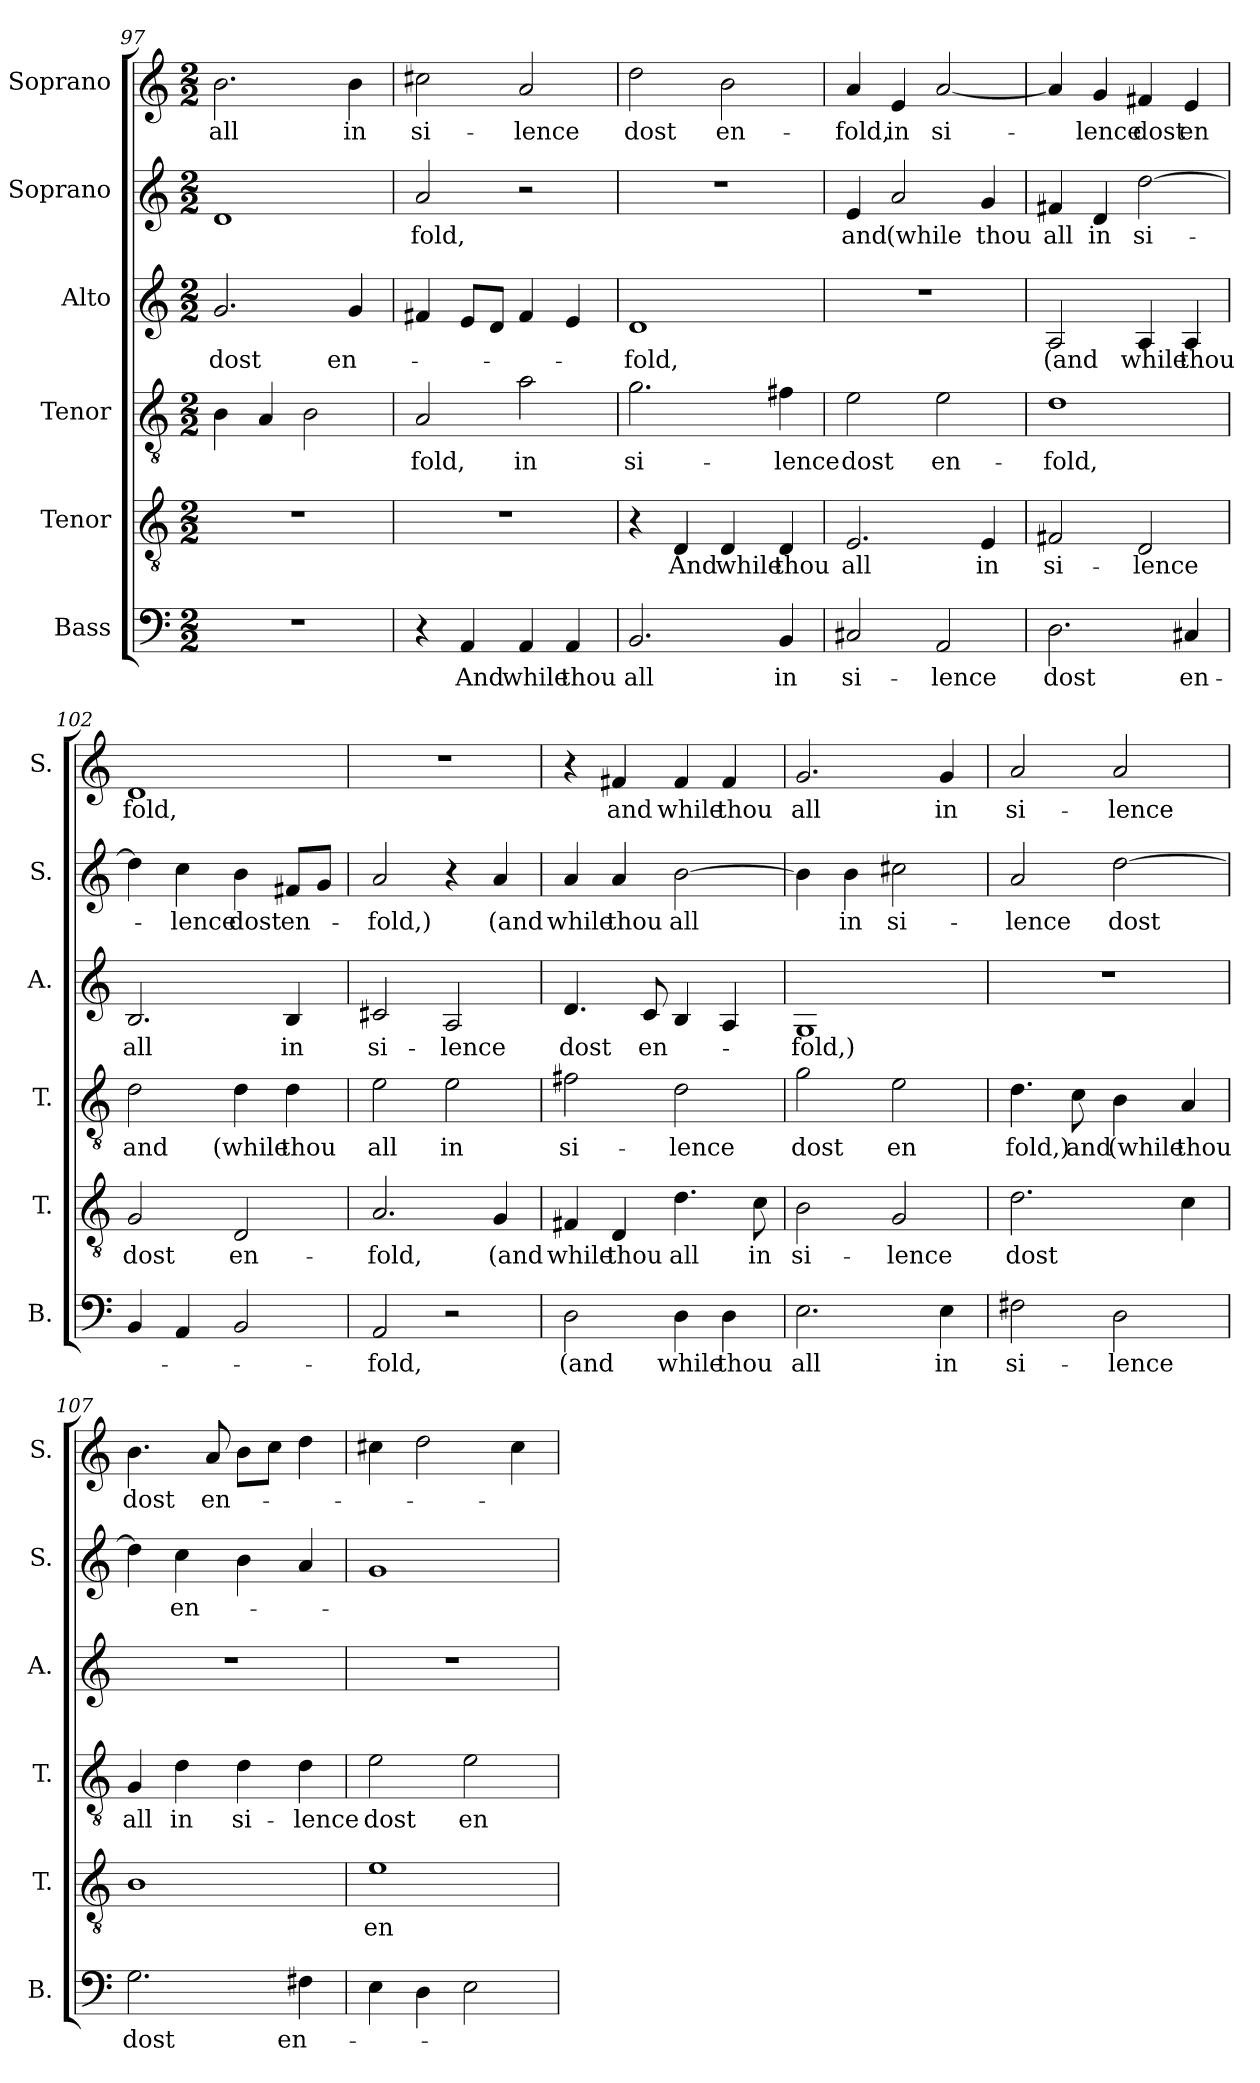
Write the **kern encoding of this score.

**kern	**text	**kern	**text	**kern	**text	**kern	**text	**kern	**text	**kern	**text
*part6	*part6	*part5	*part5	*part4	*part4	*part3	*part3	*part2	*part2	*part1	*part1
*staff6	*staff6	*staff5	*staff5	*staff4	*staff4	*staff3	*staff3	*staff2	*staff2	*staff1	*staff1
*I"Bass	*	*I"Tenor	*	*I"Tenor	*	*I"Alto	*	*I"Soprano	*	*I"Soprano	*
*I'B.	*	*I'T.	*	*I'T.	*	*I'A.	*	*I'S.	*	*I'S.	*
*clefF4	*	*clefGv2	*	*clefGv2	*	*clefG2	*	*clefG2	*	*clefG2	*
*k[]	*	*k[]	*	*k[]	*	*k[]	*	*k[]	*	*k[]	*
*M2/2	*	*M2/2	*	*M2/2	*	*M2/2	*	*M2/2	*	*M2/2	*
=97	=97	=97	=97	=97	=97	=97	=97	=97	=97	=97	=97
!	!	!	!	!	!	!	!LO:LY:b	!	!	!	!LO:LY:b
1r	.	1r	.	4B\	.	2.g/	dost	1d	.	2.b\	all
.	.	.	.	4A/	.	.	.	.	.	.	.
.	.	.	.	2B\	.	.	.	.	.	.	.
!	!	!	!	!	!	!	!LO:LY:b	!	!	!	!LO:LY:b
.	.	.	.	.	.	4g/	en-	.	.	4b\	in
=98	=98	=98	=98	=98	=98	=98	=98	=98	=98	=98	=98
!	!	!	!	!	!LO:LY:b	!	!	!	!LO:LY:b	!	!LO:LY:b
4r	.	1r	.	2A/	-fold,	4f#X/	.	2a/	-fold,	2cc#X\	si-
!	!LO:LY:b	!	!	!	!	!	!	!	!	!	!
4AA/	And	.	.	.	.	8e/L	.	.	.	.	.
.	.	.	.	.	.	8d/J	.	.	.	.	.
!	!LO:LY:b	!	!	!	!LO:LY:b	!	!	!	!	!	!LO:LY:b
4AA/	while	.	.	2a\	in	4f#/	.	2r	.	2a/	-lence
!	!LO:LY:b	!	!	!	!	!	!	!	!	!	!
4AA/	thou	.	.	.	.	4e/	.	.	.	.	.
=99	=99	=99	=99	=99	=99	=99	=99	=99	=99	=99	=99
!	!LO:LY:b	!	!	!	!LO:LY:b	!	!LO:LY:b	!	!	!	!LO:LY:b
2.BB/	all	4r	.	2.g\	si-	1d	-fold,	1r	.	2dd\	dost
!	!	!	!LO:LY:b	!	!	!	!	!	!	!	!
.	.	4D/	And	.	.	.	.	.	.	.	.
!	!	!	!LO:LY:b	!	!	!	!	!	!	!	!LO:LY:b
.	.	4D/	while	.	.	.	.	.	.	2b\	en-
!	!LO:LY:b	!	!LO:LY:b	!	!LO:LY:b	!	!	!	!	!	!
4BB/	in	4D/	thou	4f#X\	-lence	.	.	.	.	.	.
!!LO:PB:g=z
=100	=100	=100	=100	=100	=100	=100	=100	=100	=100	=100	=100
!	!LO:LY:b	!	!LO:LY:b	!	!LO:LY:b	!	!	!	!LO:LY:b	!	!LO:LY:b
2C#X/	si-	2.E/	all	2e\	dost	1r	.	4e/	and	4a/	-fold,
!	!	!	!	!	!	!	!	!	!LO:LY:b	!	!LO:LY:b
.	.	.	.	.	.	.	.	2a/	(while	4e/	in
!	!LO:LY:b	!	!	!	!LO:LY:b	!	!	!	!	!	!LO:LY:b
2AA/	-lence	.	.	2e\	en-	.	.	.	.	[2a/	si-
!	!	!	!LO:LY:b	!	!	!	!	!	!LO:LY:b	!	!
.	.	4E/	in	.	.	.	.	4g/	thou	.	.
=101	=101	=101	=101	=101	=101	=101	=101	=101	=101	=101	=101
!	!LO:LY:b	!	!LO:LY:b	!	!LO:LY:b	!	!LO:LY:b	!	!LO:LY:b	!	!
2.D\	dost	2F#X/	si-	1d	-fold,	2A/	(and	4f#X/	all	4a/]	.
!	!	!	!	!	!	!	!	!	!LO:LY:b	!	!LO:LY:b
.	.	.	.	.	.	.	.	4d/	in	4g/	-lence
!	!	!	!LO:LY:b	!	!	!	!LO:LY:b	!	!LO:LY:b	!	!LO:LY:b
.	.	2D/	-lence	.	.	4A/	while	[2dd\	si-	4f#X/	dost
!	!LO:LY:b	!	!	!	!	!	!LO:LY:b	!	!	!	!LO:LY:b
4C#X/	en-	.	.	.	.	4A/	thou	.	.	4e/	en
=102	=102	=102	=102	=102	=102	=102	=102	=102	=102	=102	=102
!	!	!	!LO:LY:b	!	!LO:LY:b	!	!LO:LY:b	!	!	!	!LO:LY:b
4BB/	.	2G/	dost	2d\	and	2.B/	all	4dd\]	.	1d	fold,
!	!	!	!	!	!	!	!	!	!LO:LY:b	!	!
4AA/	.	.	.	.	.	.	.	4cc\	-lence	.	.
!	!	!	!LO:LY:b	!	!LO:LY:b	!	!	!	!LO:LY:b	!	!
2BB/	.	2D/	en-	4d\	(while	.	.	4b\	dost	.	.
!	!	!	!	!	!LO:LY:b	!	!LO:LY:b	!	!LO:LY:b	!	!
.	.	.	.	4d\	thou	4B/	in	8f#X/L	en-	.	.
.	.	.	.	.	.	.	.	8g/J	.	.	.
=103	=103	=103	=103	=103	=103	=103	=103	=103	=103	=103	=103
!	!LO:LY:b	!	!LO:LY:b	!	!LO:LY:b	!	!LO:LY:b	!	!LO:LY:b	!	!
2AA/	-fold,	2.A/	-fold,	2e\	all	2c#X/	si-	2a/	-fold,)	1r	.
!	!	!	!	!	!LO:LY:b	!	!LO:LY:b	!	!	!	!
2r	.	.	.	2e\	in	2A/	-lence	4r	.	.	.
!	!	!	!LO:LY:b	!	!	!	!	!	!LO:LY:b	!	!
.	.	4G/	(and	.	.	.	.	4a/	(and	.	.
=104	=104	=104	=104	=104	=104	=104	=104	=104	=104	=104	=104
!	!LO:LY:b	!	!LO:LY:b	!	!LO:LY:b	!	!LO:LY:b	!	!LO:LY:b	!	!
2D\	(and	4F#X/	while	2f#X\	si-	4.d/	dost	4a/	while	4r	.
!	!	!	!LO:LY:b	!	!	!	!	!	!LO:LY:b	!	!LO:LY:b
.	.	4D/	thou	.	.	.	.	4a/	thou	4f#X/	and
!	!	!	!	!	!	!	!LO:LY:b	!	!	!	!
.	.	.	.	.	.	8c/	en-	.	.	.	.
!	!LO:LY:b	!	!LO:LY:b	!	!LO:LY:b	!	!	!	!LO:LY:b	!	!LO:LY:b
4D\	while	4.d\	all	2d\	-lence	4B/	.	[2b\	all	4f#/	while
!	!LO:LY:b	!	!	!	!	!	!	!	!	!	!LO:LY:b
4D\	thou	.	.	.	.	4A/	.	.	.	4f#/	thou
!	!	!	!LO:LY:b	!	!	!	!	!	!	!	!
.	.	8c\	in	.	.	.	.	.	.	.	.
!!LO:PB:g=z
=105	=105	=105	=105	=105	=105	=105	=105	=105	=105	=105	=105
!	!LO:LY:b	!	!LO:LY:b	!	!LO:LY:b	!	!LO:LY:b	!	!	!	!LO:LY:b
2.E\	all	2B\	si-	2g\	dost	1G	-fold,)	4b\]	.	2.g/	all
!	!	!	!	!	!	!	!	!	!LO:LY:b	!	!
.	.	.	.	.	.	.	.	4b\	in	.	.
!	!	!	!LO:LY:b	!	!LO:LY:b	!	!	!	!LO:LY:b	!	!
.	.	2G/	-lence	2e\	en	.	.	2cc#X\	si-	.	.
!	!LO:LY:b	!	!	!	!	!	!	!	!	!	!LO:LY:b
4E\	in	.	.	.	.	.	.	.	.	4g/	in
=106	=106	=106	=106	=106	=106	=106	=106	=106	=106	=106	=106
!	!LO:LY:b	!	!LO:LY:b	!	!LO:LY:b	!	!	!	!LO:LY:b	!	!LO:LY:b
2F#X\	si-	2.d\	dost	4.d\	fold,)	1r	.	2a/	-lence	2a/	si-
!	!	!	!	!	!LO:LY:b	!	!	!	!	!	!
.	.	.	.	8c\	and	.	.	.	.	.	.
!	!LO:LY:b	!	!	!	!LO:LY:b	!	!	!	!LO:LY:b	!	!LO:LY:b
2D\	-lence	.	.	4B\	(while	.	.	[2dd\	dost	2a/	-lence
!	!	!	!	!	!LO:LY:b	!	!	!	!	!	!
.	.	4c\	.	4A/	thou	.	.	.	.	.	.
=107	=107	=107	=107	=107	=107	=107	=107	=107	=107	=107	=107
!	!LO:LY:b	!	!	!	!LO:LY:b	!	!	!	!	!	!LO:LY:b
2.G\	dost	1B	.	4G/	all	1r	.	4dd\]	.	4.b\	dost
!	!	!	!	!	!LO:LY:b	!	!	!	!LO:LY:b	!	!
.	.	.	.	4d\	in	.	.	4cc\	en-	.	.
!	!	!	!	!	!	!	!	!	!	!	!LO:LY:b
.	.	.	.	.	.	.	.	.	.	8a/	en-
!	!	!	!	!	!LO:LY:b	!	!	!	!	!	!
.	.	.	.	4d\	si-	.	.	4b\	.	8b\L	.
.	.	.	.	.	.	.	.	.	.	8cc\J	.
!	!LO:LY:b	!	!	!	!LO:LY:b	!	!	!	!	!	!
4F#X\	en-	.	.	4d\	-lence	.	.	4a/	.	4dd\	.
=108	=108	=108	=108	=108	=108	=108	=108	=108	=108	=108	=108
!	!	!	!LO:LY:b	!	!LO:LY:b	!	!	!	!	!	!
4E\	.	1e	en-	2e\	dost	1r	.	1g	.	4cc#X\	.
4D\	.	.	.	.	.	.	.	.	.	2dd\	.
!	!	!	!	!	!LO:LY:b	!	!	!	!	!	!
2E\	.	.	.	2e\	en-	.	.	.	.	.	.
.	.	.	.	.	.	.	.	.	.	4cc#\	.
=	=	=	=	=	=	=	=	=	=	=	=
*-	*-	*-	*-	*-	*-	*-	*-	*-	*-	*-	*-
